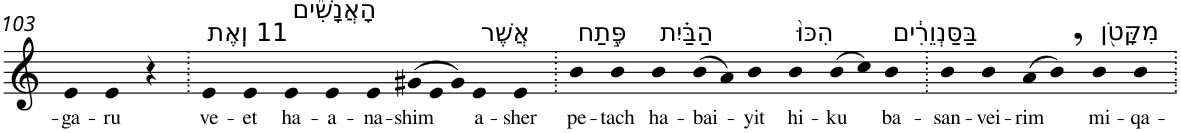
**kern	**text
*part1	*part1
*staff1	*staff1
*I"Piano	*
*I'Pno	*
!!LO:PB:g=z
*clefG2	*
*k[]	*
=103	=103
!	!LO:LY:b
4e	-ga-
!	!LO:LY:b
4e	-ru
4r	.
=104.	=104.
!LO:TX:a:t=11 וְֽאֶת	!
!	!LO:LY:b
4e	ve-
!	!LO:LY:b
4e	-et
!LO:TX:a:t=הָאֲנָשִׁ֞ים	!
!	!LO:LY:b
4e	ha-
!	!LO:LY:b
4e	-a-
!	!LO:LY:b
4e	-na-
*Xtuplet	*
!	!LO:LY:b
(>12g#X	-shim
12e	.
12g#)	.
!LO:TX:a:t=אֲשֶׁר	!
!	!LO:LY:b
4e	a-
!	!LO:LY:b
4e	-sher
=105.	=105.
!LO:TX:a:t=פֶּ֣תַח	!
!	!LO:LY:b
4b	pe-
!	!LO:LY:b
4b	-tach
!LO:TX:a:t=הַבַּ֗יִת	!
!	!LO:LY:b
4b	ha-
!	!LO:LY:b
(>8b	-bai-
8a)	.
!	!LO:LY:b
4b	-yit
!LO:TX:a:t=הִכּוּ֙	!
!	!LO:LY:b
4b	hi-
!	!LO:LY:b
(>8b	-ku
8cc)	.
!LO:TX:a:t=בַּסַּנְוֵרִ֔ים	!
!	!LO:LY:b
4b	ba-
=106.	=106.
!	!LO:LY:b
4b	-san-
!	!LO:LY:b
4b	-vei-
!	!LO:LY:b
(>8a	-rim
8b,)	.
!LO:TX:a:t=מִקָּטֹ֖ן	!
!	!LO:LY:b
4b	mi-
!	!LO:LY:b
4b	-qa-
=.	=.
*-	*-
